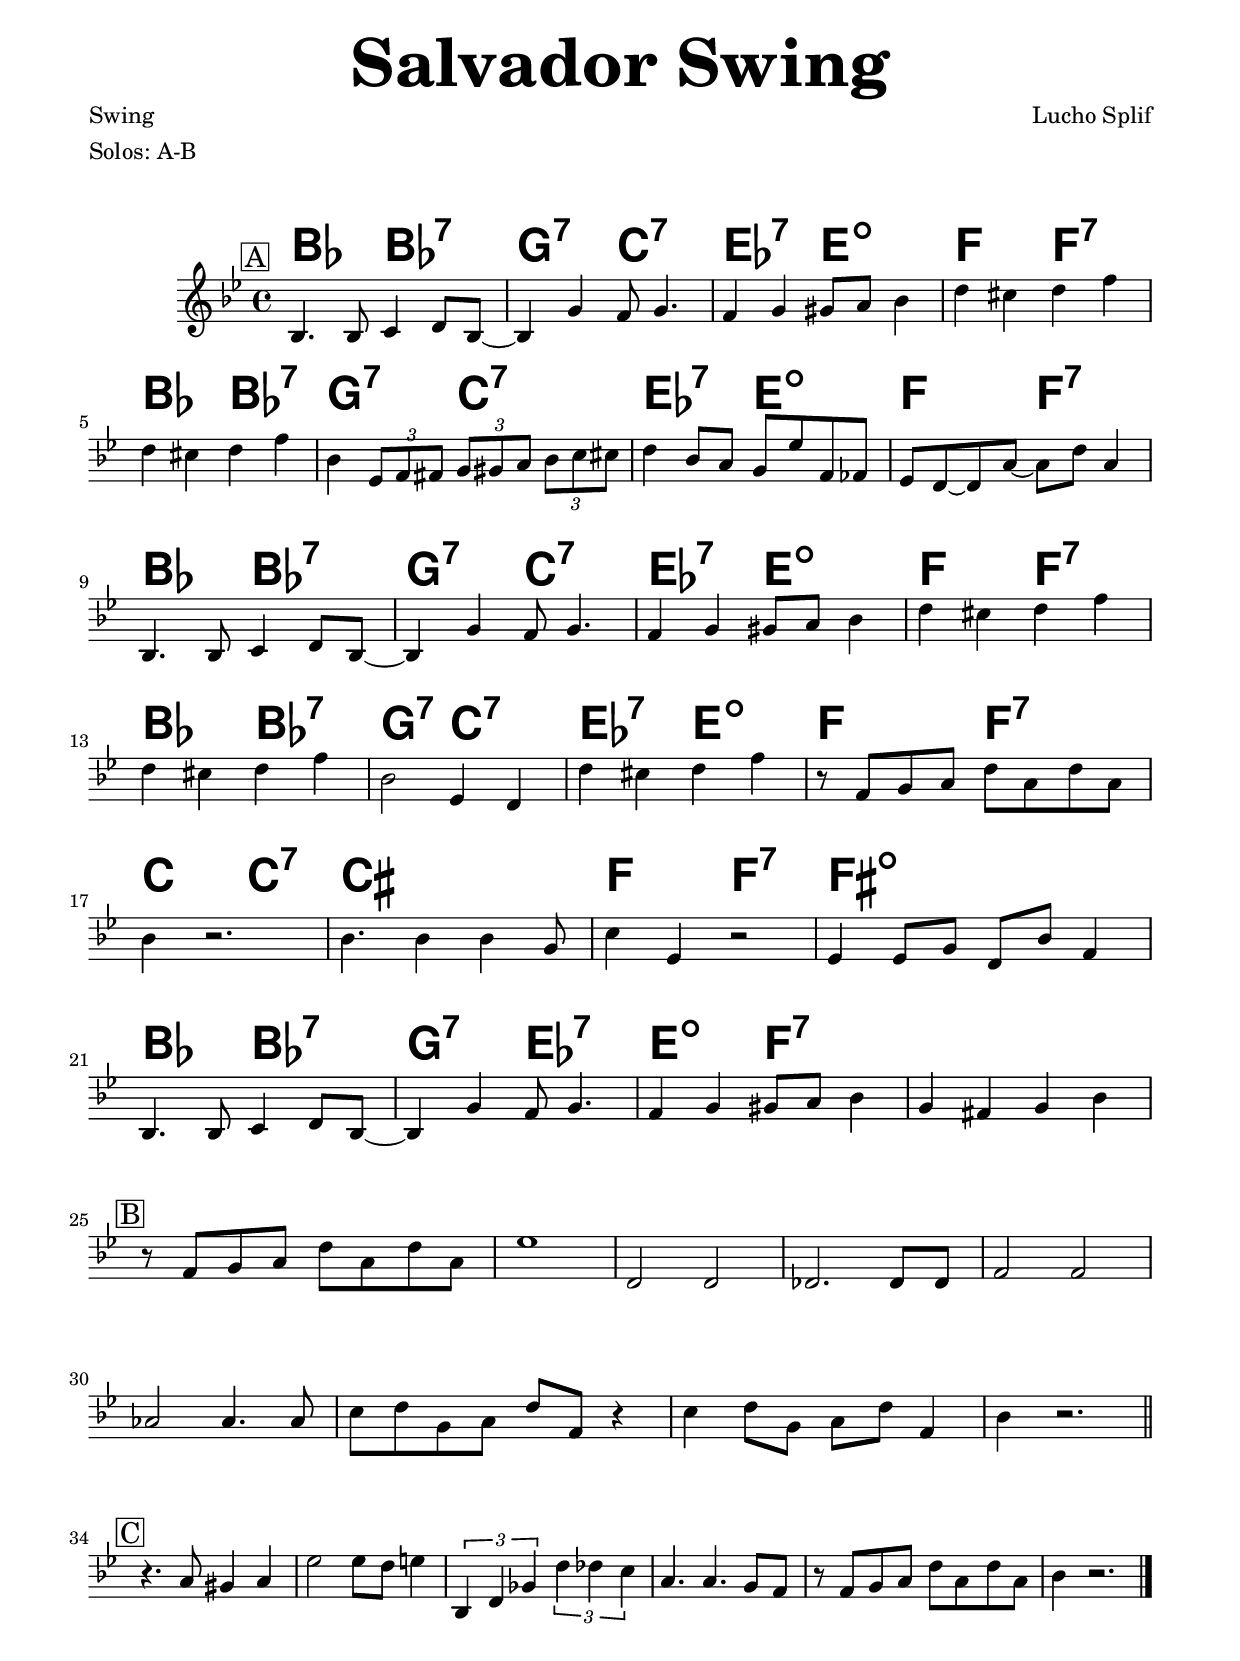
\include "headers.ly"

\paper {
    system-system-spacing = #'((minimum-distance . 10)
                             (basic-distance . 20))
}


\header {
  title = \markup { \abs-fontsize #32 "Salvador Swing" }
  composer = "Lucho Splif"
  poet = "Swing"
  meter = "Solos: A-B"
}

cifrado =  \chords {
  \repeat unfold 4 { 
    bes2 bes:7 | g:7 c:7 | ees:7 e:dim | f f:7 |
  }
  c c:7 | cis1:dim1 | f2 f:7 | fis1:dim | 
  bes2 bes:7 | g:7 ees:7 | e:dim f:7 | f1:7 |
}

melo = \relative c' {
  \key bes \major
  
  \mark \parteA
  
  bes4. bes8 c4 d8 bes~ | bes4 g' f8  g4. |
  f4 g gis8 a bes4 | d cis d f | 
  \ocultar-clave
  \break
  
  d cis d f | bes, \tuplet 3/2 { ees,8 f fis } \tuplet 3/2 { g gis a } \tuplet 3/2 { bes c cis } |
  d4 bes8 a g ees' f, fes | ees d~ d a'~ a d a4 |
  \break
  
  bes,4. bes8 c4 d8 bes~ | bes4 g' f8  g4. |
  f4 g gis8 a bes4 | d cis d f | 
  \break
  
  d cis d f | bes,2 ees,4 d |
  d' cis d f | r8 f, g a d a d a |
  \break
  
  bes4 r2. | bes4. bes 4 bes g8 |
  c4 ees, r2 | ees4 ees8 g d bes' f4 |
  \break
  
  bes,4. bes8 c4 d8 bes~ | bes4 g' f8  g4. |
  f4 g gis8 a bes4 | g fis  g bes |
  \break
  
  \mark \parteB
  
  r8 f g a d a d a | ees'1 |
  d,2 d |  des2. des8 des |
    
  f2 f | aes aes4. aes8 |
  c d g, a d f, r4 | c'04 d8 g, a d  f,4 |
  bes4 r2.
  \dbar
  \break
  
  \mark \parteC
  r4. a8 gis4 a | ees'2 ees8 d e4 |
  \tuplet 3/2 { bes, d ges } \tuplet 3/2 { d' des c } | a4. a g8 f |
  r f g a d a d a | bes4 r2. 
  
  \fin
}

<<
  \cifrado
  \melo
>>